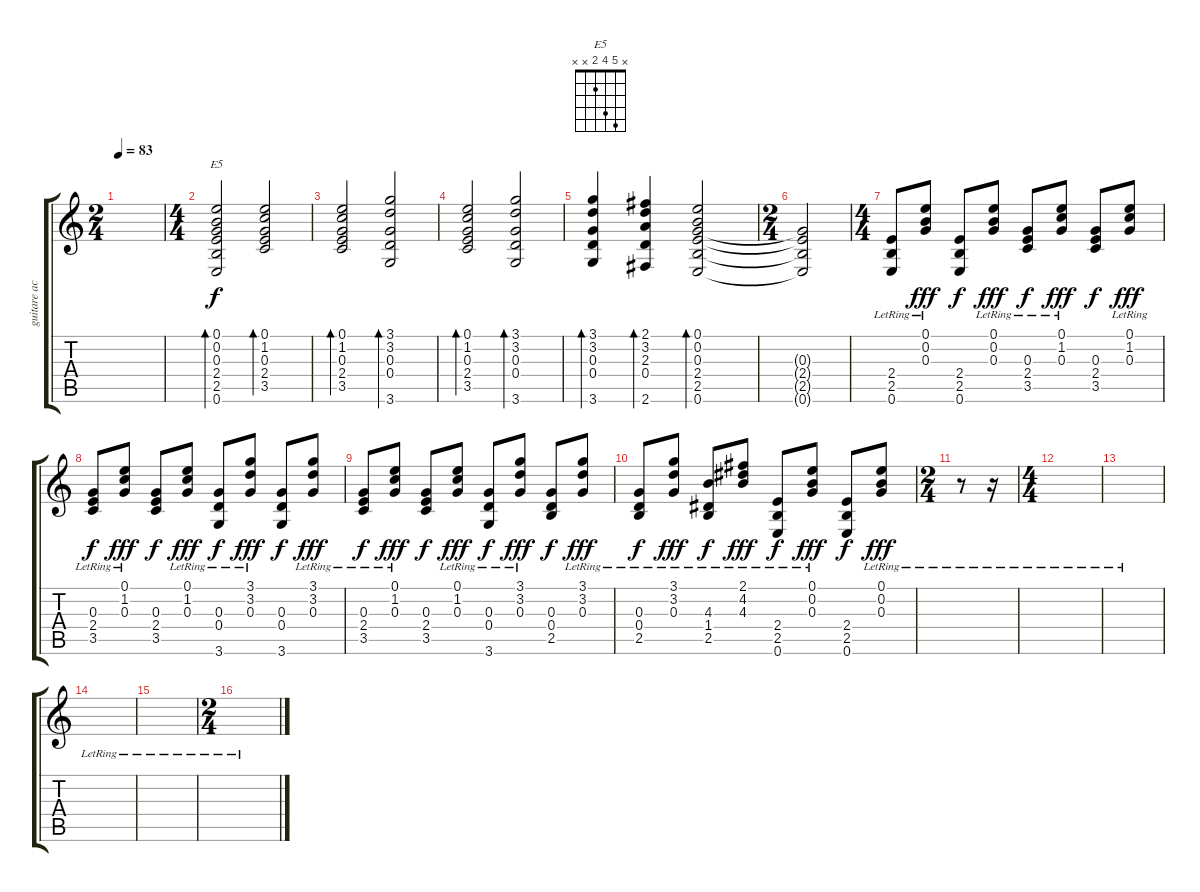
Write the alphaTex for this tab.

\track ("guitare acoustique" "guitare ac") {instrument acousticguitarsteel}
\staff {score tabs}
\tuning (E4 B3 G3 D3 A2 E2) {hide}
\chord ("E5" x 5 4 2 x x)
\ts (2 4)
\tempo 83
\clef g2
\ks c
|
\ts (4 4)
(0.1 0.2 0.3 2.4 2.5 0.6).2{bd 60 ch "E5"} (0.1 1.2 0.3 2.4 3.5).2{bd 60} |
(0.1 1.2 0.3 2.4 3.5).2{bd 60} (3.1 3.2 0.3 0.4 3.6).2{bd 60} |
(0.1 1.2 0.3 2.4 3.5).2{bd 120} (3.1 3.2 0.3 0.4 3.6).2{bd 60} |
(3.1 3.2 0.3 0.4 3.6).4{bd 30} (2.1 3.2 2.3 0.4 2.6).4{bd 60} (0.1 0.2 0.3 2.4 2.5 0.6).2{bd 120} |
\ts (2 4)
(0.3{t} 2.4{t} 2.5{t} 0.6{t}).2 |
\ts (4 4)
(2.4{lr} 2.5{lr} 0.6{lr}).8 (0.1{lr} 0.2{lr} 0.3{lr}).8{dy fff} (2.4 2.5 0.6).8{dy f} (0.1{lr} 0.2 0.3{lr}).8{dy fff} (0.3{lr} 2.4{lr} 3.5{lr}).8{dy f} (0.1{lr} 1.2{lr} 0.3{lr}).8{dy fff} (0.3 2.4 3.5).8{dy f} (0.1{lr} 1.2{lr} 0.3).8{dy fff} |
(0.3{lr} 2.4{lr} 3.5{lr}).8{dy f} (0.1{lr} 1.2{lr} 0.3{lr}).8{dy fff} (0.3 2.4 3.5).8{dy f} (0.1{lr} 1.2{lr} 0.3).8{dy fff} (0.3{lr} 0.4{lr} 3.6{lr}).8{dy f} (3.1{lr} 3.2{lr} 0.3{lr}).8{dy fff} (0.3 0.4 3.6).8{dy f} (3.1{lr} 3.2{lr} 0.3).8{dy fff} |
(0.3{lr} 2.4{lr} 3.5{lr}).8{dy f} (0.1{lr} 1.2{lr} 0.3{lr}).8{dy fff} (0.3 2.4 3.5).8{dy f} (0.1{lr} 1.2{lr} 0.3).8{dy fff} (0.3{lr} 0.4{lr} 3.6{lr}).8{dy f} (3.1{lr} 3.2{lr} 0.3{lr}).8{dy fff} (0.3 0.4 2.5).8{dy f} (3.1{lr} 3.2{lr} 0.3).8{dy fff} |
(0.3{lr} 0.4{lr} 2.5{lr}).8{dy f} (3.1{lr} 3.2{lr} 0.3{lr}).8{dy fff} (4.3 1.4{lr} 2.5{lr}).8{dy f} (2.1{lr} 4.2{lr} 4.3).8{dy fff} (2.4{lr} 2.5{lr} 0.6{lr}).8{dy f} (0.1{lr} 0.2{lr} 0.3{lr}).8{dy fff} (2.4 2.5 0.6).8{dy f} (0.1{lr} 0.2{lr} 0.3{lr}).8{dy fff} |
\ts (2 4)
r.8 r.16 |
\ts (4 4)
|
|
|
|
\ts (2 4)
